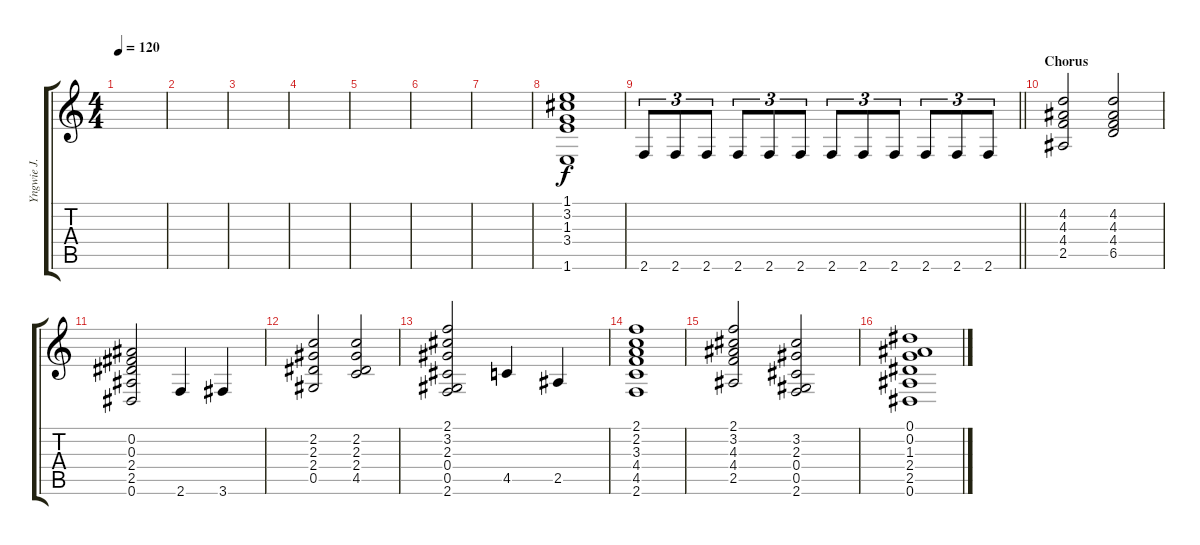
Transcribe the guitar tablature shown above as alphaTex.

\track ("Yngwie J. Malmsteen" "Yngwie J. ") {instrument overdrivenguitar}
\staff {score tabs}
\tuning (Eb4 Bb3 Gb3 Db3 Ab2 Eb2) {hide}
\ts (4 4)
\tempo 120
\clef g2
\ks c
|
|
|
|
|
|
|
(1.1 3.2 1.3 3.4 1.6).1 |
\barLineRight lightlight
2.6.8{tu (3 2)} 2.6.8{tu (3 2)} 2.6.8{tu (3 2)} 2.6.8{tu (3 2)} 2.6.8{tu (3 2)} 2.6.8{tu (3 2)} 2.6.8{tu (3 2)} 2.6.8{tu (3 2)} 2.6.8{tu (3 2)} 2.6.8{tu (3 2)} 2.6.8{tu (3 2)} 2.6.8{tu (3 2)} |
\section ("" "Chorus")
(4.2 4.3 4.4 2.5).2 (4.2 4.3 4.4 6.5).2 |
(0.2 0.3 2.4 2.5 0.6).2 2.6.4 3.6.4 |
(2.2 2.3 2.4 0.5).2 (2.2 2.3 2.4 4.5).2 |
(2.1 3.2 2.3 0.4 0.5 2.6).2 4.5.4 2.5.4 |
(2.1 2.2 3.3 4.4 4.5 2.6).1 |
(2.1 3.2 4.3 4.4 2.5).2 (3.2 2.3 0.4 0.5 2.6).2 |
(0.1 0.2 1.3 2.4 2.5 0.6).1
